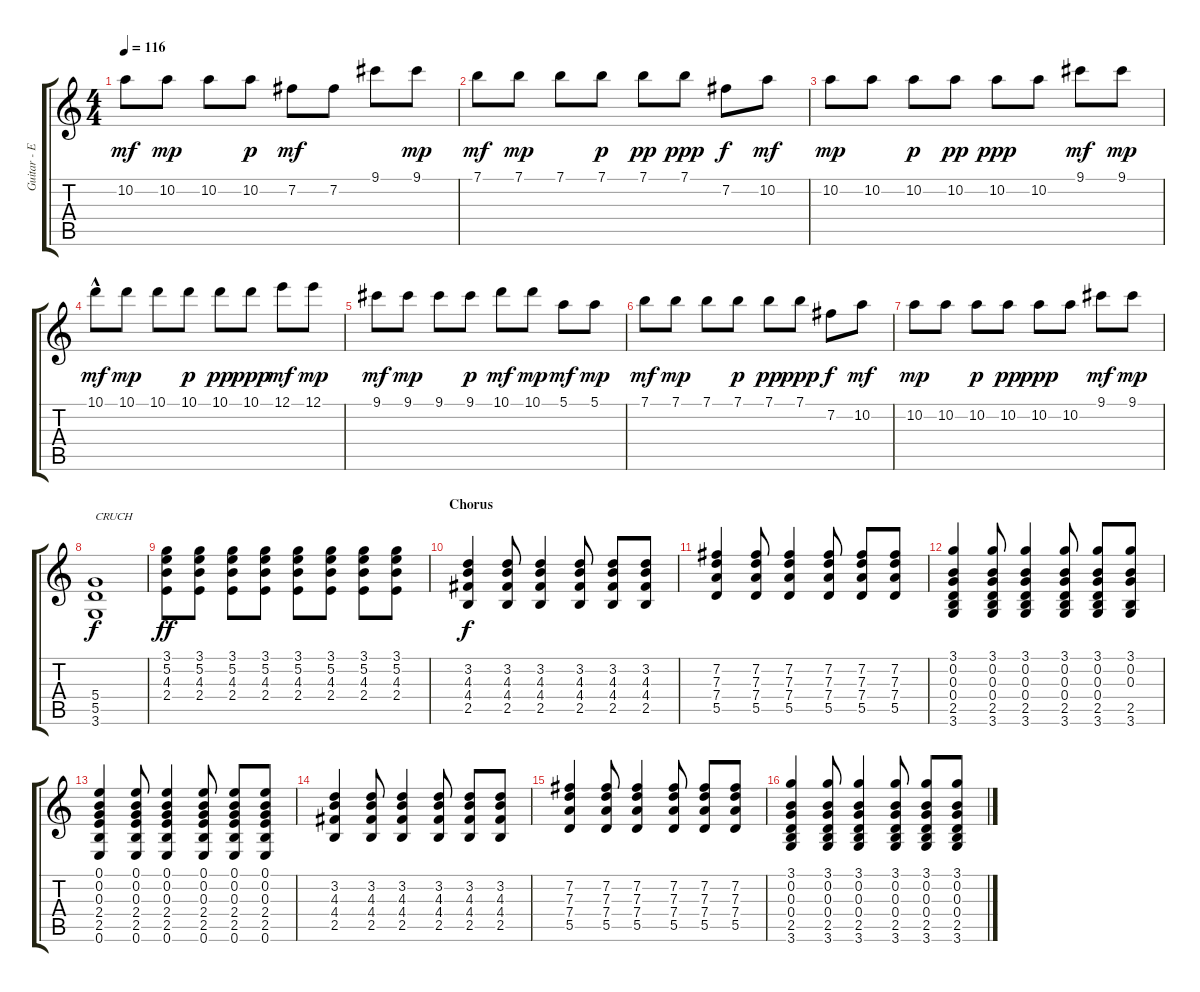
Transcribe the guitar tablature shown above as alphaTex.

\track ("Guitar - Effects" "Guitar - E") {instrument electricguitarclean}
\staff {score tabs}
\tuning (E4 B3 G3 D3 A2 E2) {hide}
\ts (4 4)
\tempo 116
\clef g2
\ks c
10.2.8{dy mf} 10.2.8{dy mp} 10.2.8 10.2.8{dy p} 7.2.8{dy mf} 7.2.8 9.1.8 9.1.8{dy mp} |
7.1.8{dy mf} 7.1.8{dy mp} 7.1.8 7.1.8{dy p} 7.1.8{dy pp} 7.1.8{dy ppp} 7.2.8{dy f} 10.2.8{dy mf} |
10.2.8{dy mp} 10.2.8 10.2.8{dy p} 10.2.8{dy pp} 10.2.8{dy ppp} 10.2.8 9.1.8{dy mf} 9.1.8{dy mp} |
10.1{hac}.8{dy mf} 10.1.8{dy mp} 10.1.8 10.1.8{dy p} 10.1.8{dy pp} 10.1.8{dy ppp} 12.1.8{dy mf} 12.1.8{dy mp} |
9.1.8{dy mf} 9.1.8{dy mp} 9.1.8 9.1.8{dy p} 10.1.8{dy mf} 10.1.8{dy mp} 5.1.8{dy mf} 5.1.8{dy mp} |
7.1.8{dy mf} 7.1.8{dy mp} 7.1.8 7.1.8{dy p} 7.1.8{dy pp} 7.1.8{dy ppp} 7.2.8{dy f} 10.2.8{dy mf} |
10.2.8{dy mp} 10.2.8 10.2.8{dy p} 10.2.8{dy pp} 10.2.8{dy ppp} 10.2.8 9.1.8{dy mf} 9.1.8{dy mp} |
(5.4 5.5 3.6).1{txt "CRUCH" dy f volume 9 instrument distortionguitar} |
(3.1 5.2 4.3 2.4).8{dy ff} (3.1 5.2 4.3 2.4).8 (3.1 5.2 4.3 2.4).8 (3.1 5.2 4.3 2.4).8 (3.1 5.2 4.3 2.4).8 (3.1 5.2 4.3 2.4).8 (3.1 5.2 4.3 2.4).8 (3.1 5.2 4.3 2.4).8 |
\section ("" "Chorus")
(3.2 4.3 4.4 2.5).4{dy f} (3.2 4.3 4.4 2.5).8 (3.2 4.3 4.4 2.5).4 (3.2 4.3 4.4 2.5).8 (3.2 4.3 4.4 2.5).8 (3.2 4.3 4.4 2.5).8 |
(7.2 7.3 7.4 5.5).4 (7.2 7.3 7.4 5.5).8 (7.2 7.3 7.4 5.5).4 (7.2 7.3 7.4 5.5).8 (7.2 7.3 7.4 5.5).8 (7.2 7.3 7.4 5.5).8 |
(3.1 0.2 0.3 0.4 2.5 3.6).4 (3.1 0.2 0.3 0.4 2.5 3.6).8 (3.1 0.2 0.3 0.4 2.5 3.6).4 (3.1 0.2 0.3 0.4 2.5 3.6).8 (3.1 0.2 0.3 0.4 2.5 3.6).8 (3.1 0.2 0.3 2.5 3.6).8 |
(0.1 0.2 0.3 2.4 2.5 0.6).4 (0.1 0.2 0.3 2.4 2.5 0.6).8 (0.1 0.2 0.3 2.4 2.5 0.6).4 (0.1 0.2 0.3 2.4 2.5 0.6).8 (0.1 0.2 0.3 2.4 2.5 0.6).8 (0.1 0.2 0.3 2.4 2.5 0.6).8 |
(3.2 4.3 4.4 2.5).4 (3.2 4.3 4.4 2.5).8 (3.2 4.3 4.4 2.5).4 (3.2 4.3 4.4 2.5).8 (3.2 4.3 4.4 2.5).8 (3.2 4.3 4.4 2.5).8 |
(7.2 7.3 7.4 5.5).4 (7.2 7.3 7.4 5.5).8 (7.2 7.3 7.4 5.5).4 (7.2 7.3 7.4 5.5).8 (7.2 7.3 7.4 5.5).8 (7.2 7.3 7.4 5.5).8 |
(3.1 0.2 0.3 0.4 2.5 3.6).4 (3.1 0.2 0.3 0.4 2.5 3.6).8 (3.1 0.2 0.3 0.4 2.5 3.6).4 (3.1 0.2 0.3 0.4 2.5 3.6).8 (3.1 0.2 0.3 0.4 2.5 3.6).8 (3.1 0.2 0.3 0.4 2.5 3.6).8
